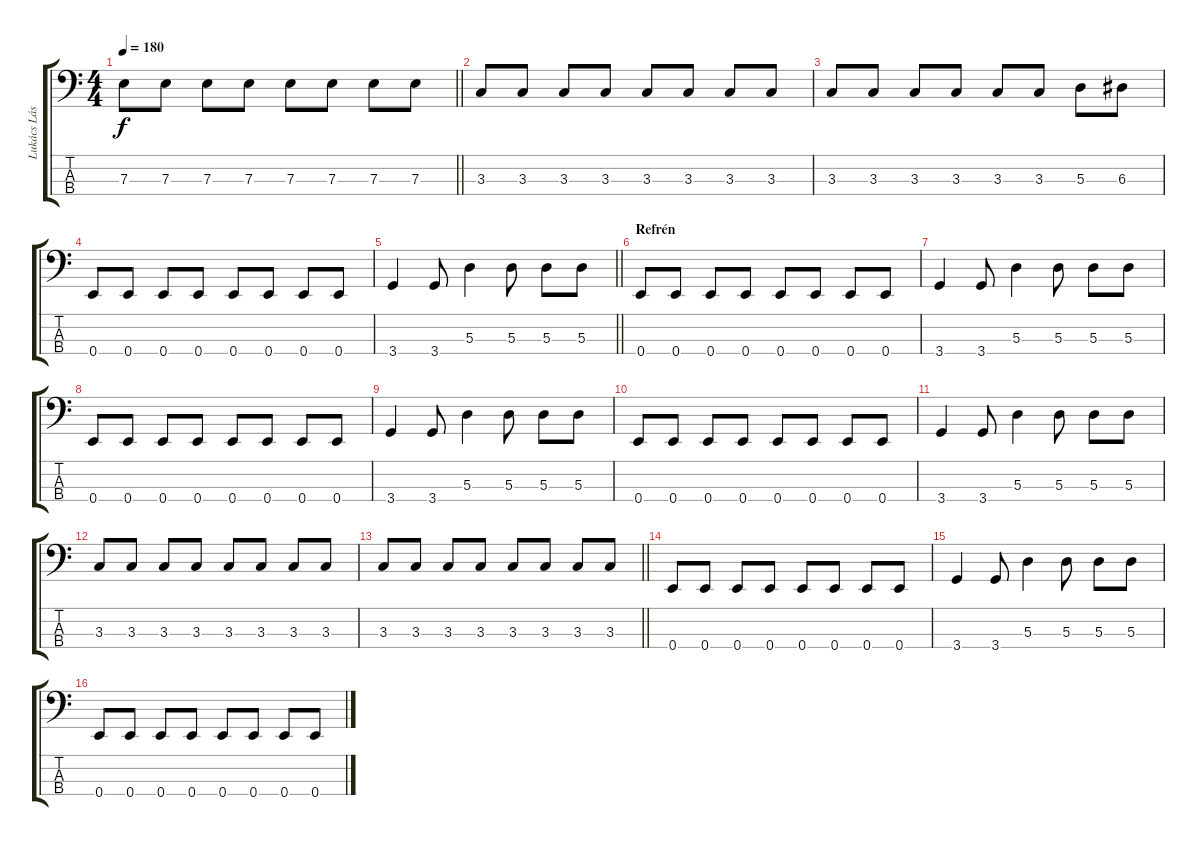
\track ("Lukács László - Bass Gitár" "Lukács Lás") {instrument electricbasspick}
\staff {score tabs}
\tuning (G2 D2 A1 E1) {hide}
\ts (4 4)
\tempo 180
\clef f4
\barLineRight lightlight
\ks c
7.3.8{dy f} 7.3.8 7.3.8 7.3.8 7.3.8 7.3.8 7.3.8 7.3.8 |
3.3.8 3.3.8 3.3.8 3.3.8 3.3.8 3.3.8 3.3.8 3.3.8 |
3.3.8 3.3.8 3.3.8 3.3.8 3.3.8 3.3.8 5.3.8 6.3.8 |
0.4.8 0.4.8 0.4.8 0.4.8 0.4.8 0.4.8 0.4.8 0.4.8 |
\barLineRight lightlight
3.4.4 3.4.8 5.3.4 5.3.8 5.3.8 5.3.8 |
\section ("" "Refrén")
0.4.8 0.4.8 0.4.8 0.4.8 0.4.8 0.4.8 0.4.8 0.4.8 |
3.4.4 3.4.8 5.3.4 5.3.8 5.3.8 5.3.8 |
0.4.8 0.4.8 0.4.8 0.4.8 0.4.8 0.4.8 0.4.8 0.4.8 |
3.4.4 3.4.8 5.3.4 5.3.8 5.3.8 5.3.8 |
0.4.8 0.4.8 0.4.8 0.4.8 0.4.8 0.4.8 0.4.8 0.4.8 |
3.4.4 3.4.8 5.3.4 5.3.8 5.3.8 5.3.8 |
3.3.8 3.3.8 3.3.8 3.3.8 3.3.8 3.3.8 3.3.8 3.3.8 |
\barLineRight lightlight
3.3.8 3.3.8 3.3.8 3.3.8 3.3.8 3.3.8 3.3.8 3.3.8 |
0.4.8 0.4.8 0.4.8 0.4.8 0.4.8 0.4.8 0.4.8 0.4.8 |
3.4.4 3.4.8 5.3.4 5.3.8 5.3.8 5.3.8 |
0.4.8 0.4.8 0.4.8 0.4.8 0.4.8 0.4.8 0.4.8 0.4.8
